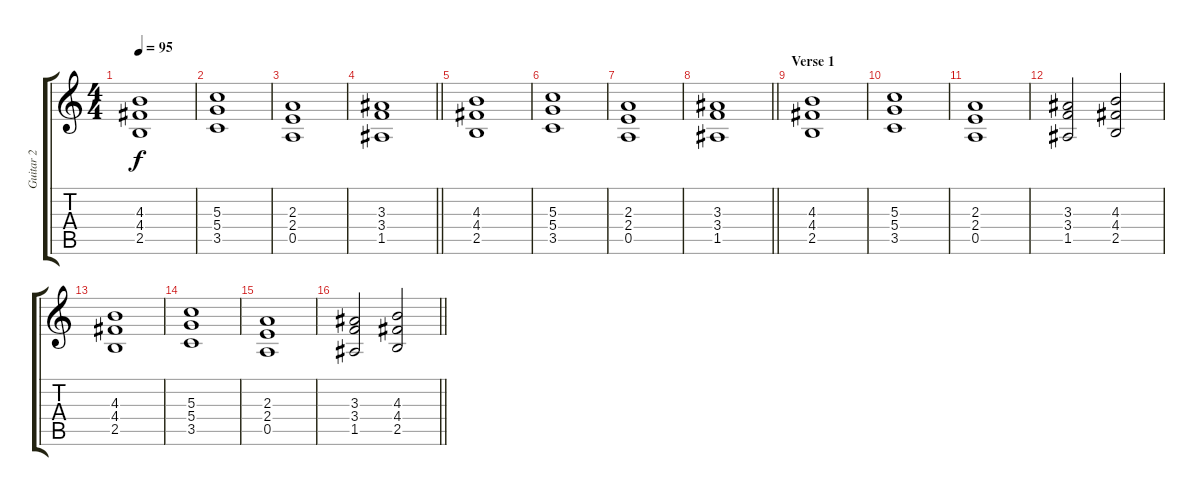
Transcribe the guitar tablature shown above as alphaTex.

\track ("Guitar 2" "Guitar 2") {instrument distortionguitar}
\staff {score tabs}
\tuning (E4 B3 G3 D3 A2 E2) {hide}
\ts (4 4)
\tempo 95
\clef g2
\ks c
(4.3 4.4 2.5).1{dy f} |
(5.3 5.4 3.5).1 |
(2.3 2.4 0.5).1 |
\barLineRight lightlight
(3.3 3.4 1.5).1 |
(4.3 4.4 2.5).1 |
(5.3 5.4 3.5).1 |
(2.3 2.4 0.5).1 |
\barLineRight lightlight
(3.3 3.4 1.5).1 |
\section ("" "Verse 1")
(4.3 4.4 2.5).1 |
(5.3 5.4 3.5).1 |
(2.3 2.4 0.5).1 |
(3.3 3.4 1.5).2 (4.3 4.4 2.5).2 |
(4.3 4.4 2.5).1 |
(5.3 5.4 3.5).1 |
(2.3 2.4 0.5).1 |
\barLineRight lightlight
(3.3 3.4 1.5).2 (4.3 4.4 2.5).2
